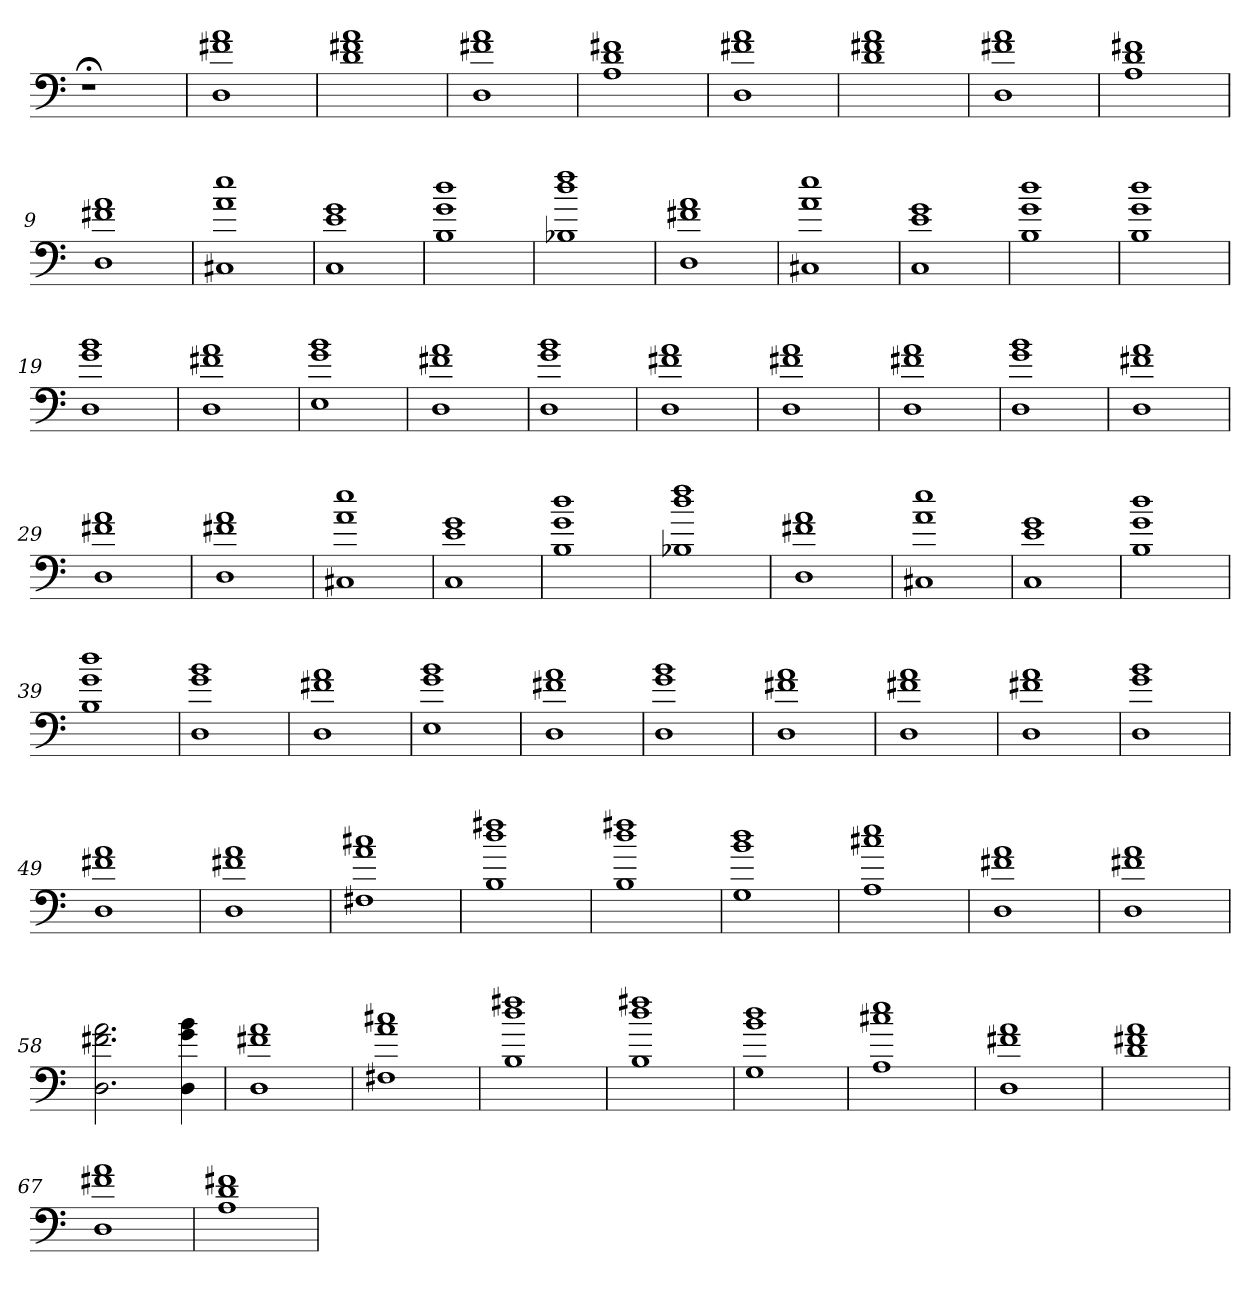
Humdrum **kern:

**kern
*part1
*staff1
=
1r;<
=1
1D 1f#X 1a
=2
1d 1f#X 1a
=3
1D 1f#X 1a
=4
1A 1d 1f#X
=5
1D 1f#X 1a
=6
1d 1f#X 1a
=7
1D 1f#X 1a
=8
1A 1d 1f#X
=9
1D 1f#X 1a
=10
1C#X 1a 1ee
=11
1C 1e 1g
=12
1B 1g 1dd
=13
1B-X 1dd 1ff
=14
1D 1f#X 1a
=15
1C#X 1a 1ee
=16
1C 1e 1g
=17
1B 1g 1dd
=18
1B 1g 1dd
=19
1D 1g 1b
=20
1D 1f#X 1a
=21
1E 1g 1b
=22
1D 1f#X 1a
=23
1D 1g 1b
=24
1D 1f#X 1a
=25
1D 1f#X 1a
=26
1D 1f#X 1a
=27
1D 1g 1b
=28
1D 1f#X 1a
=29
1D 1f#X 1a
=30
1D 1f#X 1a
=31
1C#X 1a 1ee
=32
1C 1e 1g
=33
1B 1g 1dd
=34
1B-X 1dd 1ff
=35
1D 1f#X 1a
=36
1C#X 1a 1ee
=37
1C 1e 1g
=38
1B 1g 1dd
=39
1B 1g 1dd
=40
1D 1g 1b
=41
1D 1f#X 1a
=42
1E 1g 1b
=43
1D 1f#X 1a
=44
1D 1g 1b
=45
1D 1f#X 1a
=46
1D 1f#X 1a
=47
1D 1f#X 1a
=48
1D 1g 1b
=49
1D 1f#X 1a
=50
1D 1f#X 1a
=51
1F#X 1a 1cc#X
=52
1B 1dd 1ff#X
=53
1B 1dd 1ff#X
=54
1G 1b 1dd
=55
1A 1cc#X 1ee
=56
1D 1f#X 1a
=57
1D 1f#X 1a
=58
2.D 2.f#X 2.a
4D 4g 4b
=59
1D 1f#X 1a
=60
1F#X 1a 1cc#X
=61
1B 1dd 1ff#X
=62
1B 1dd 1ff#X
=63
1G 1b 1dd
=64
1A 1cc#X 1ee
=65
1D 1f#X 1a
=66
1d 1f#X 1a
=67
1D 1f#X 1a
=68
1A 1d 1f#X
=
*-
